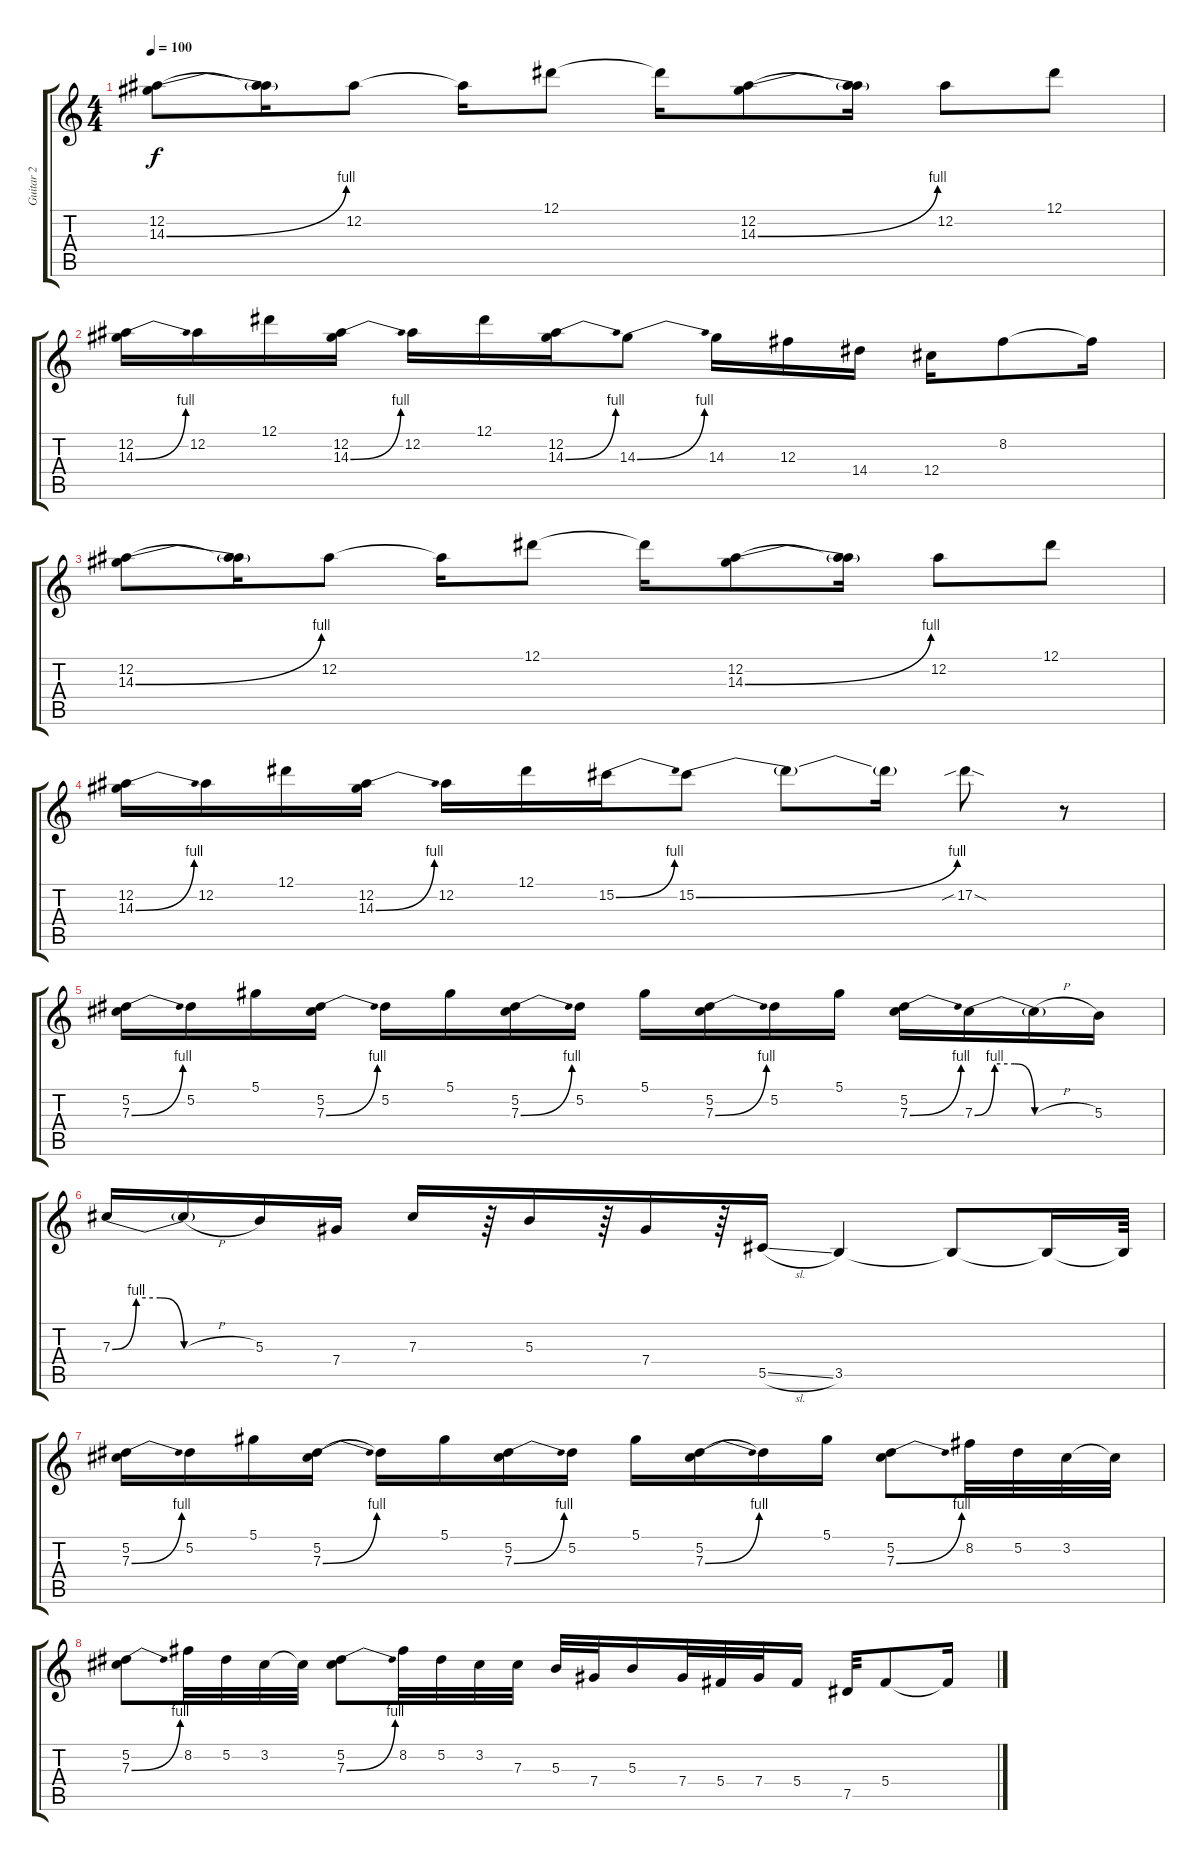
\track ("Guitar 2" "Guitar 2") {instrument overdrivenguitar}
\staff {score tabs}
\tuning (Eb4 Bb3 Gb3 Db3 Ab2 Eb2) {hide}
\ts (4 4)
\tempo 100
\clef g2
\ks c
(12.2 14.3{be (bend 0 0 60 4)}).8{dy f} (12.2{t} 14.3{t}).16 12.2.8 12.2{t}.16 12.1.8 12.1{t}.16 (12.2 14.3{be (bend 0 0 60 4)}).8 (12.2{t} 14.3{t}).16 12.2.8 12.1.8 |
(12.2 14.3{be (bend 0 0 60 4)}).16 12.2.16 12.1.16 (12.2 14.3{be (bend 0 0 60 4)}).16 12.2.16 12.1.16 (12.2 14.3{be (bend 0 0 60 4)}).16 14.3{be (bend 0 0 60 4)}.8 14.3.16 12.3.16 14.4.16 12.4.16 8.2.8 8.2{t}.16 |
(12.2 14.3{be (bend 0 0 60 4)}).8 (12.2{t} 14.3{t}).16 12.2.8 12.2{t}.16 12.1.8 12.1{t}.16 (12.2 14.3{be (bend 0 0 60 4)}).8 (12.2{t} 14.3{t}).16 12.2.8 12.1.8 |
(12.2 14.3{be (bend 0 0 60 4)}).16 12.2.16 12.1.16 (12.2 14.3{be (bend 0 0 60 4)}).16 12.2.16 12.1.16 15.2{be (bend 0 0 60 4)}.16 15.2{be (bend 0 0 60 4)}.8 15.2{t}.8 15.2{t}.16 17.2{sib sod}.8 r.8 |
(5.2 7.3{be (bend 0 0 60 4)}).16 5.2.16 5.1.16 (5.2 7.3{be (bend 0 0 60 4)}).16 5.2.16 5.1.16 (5.2 7.3{be (bend 0 0 60 4)}).16 5.2.16 5.1.16 (5.2 7.3{be (bend 0 0 60 4)}).16 5.2.16 5.1.16 (5.2 7.3{be (bend 0 0 60 4)}).16 7.3{be (custom 0 0 10 4 20 4 30 0 60 0)}.16 7.3{h t}.16 5.3.16 |
7.3{be (custom 0 0 10 4 20 4 30 0 60 0)}.16 7.3{h t}.16 5.3.16 7.4.16 7.3.16 r.64 5.3.16 r.64 7.4.16 r.64 5.5{sl}.16 3.5.4 3.5{t}.8 3.5{t}.16 3.5{t}.64 |
(5.2 7.3{be (bend 0 0 60 4)}).16 5.2.16 5.1.16 (5.2 7.3{be (bend 0 0 60 4)}).16 5.2{t}.16 5.1.16 (5.2 7.3{be (bend 0 0 60 4)}).16 5.2.16 5.1.16 (5.2 7.3{be (bend 0 0 60 4)}).16 5.2{t}.16 5.1.16 (5.2 7.3{be (bend 0 0 60 4)}).8 8.2.32 5.2.32 3.2.32 3.2{t}.32 |
(5.2 7.3{be (bend 0 0 60 4)}).8 8.2.32 5.2.32 3.2.32 3.2{t}.32 (5.2 7.3{be (bend 0 0 60 4)}).8 8.2.32 5.2.32 3.2.32 7.3.32 5.3.32 7.4.32 5.3.16 7.4.32 5.4.32 7.4.32 5.4.16 7.5.32 5.4.8 5.4{t}.16
